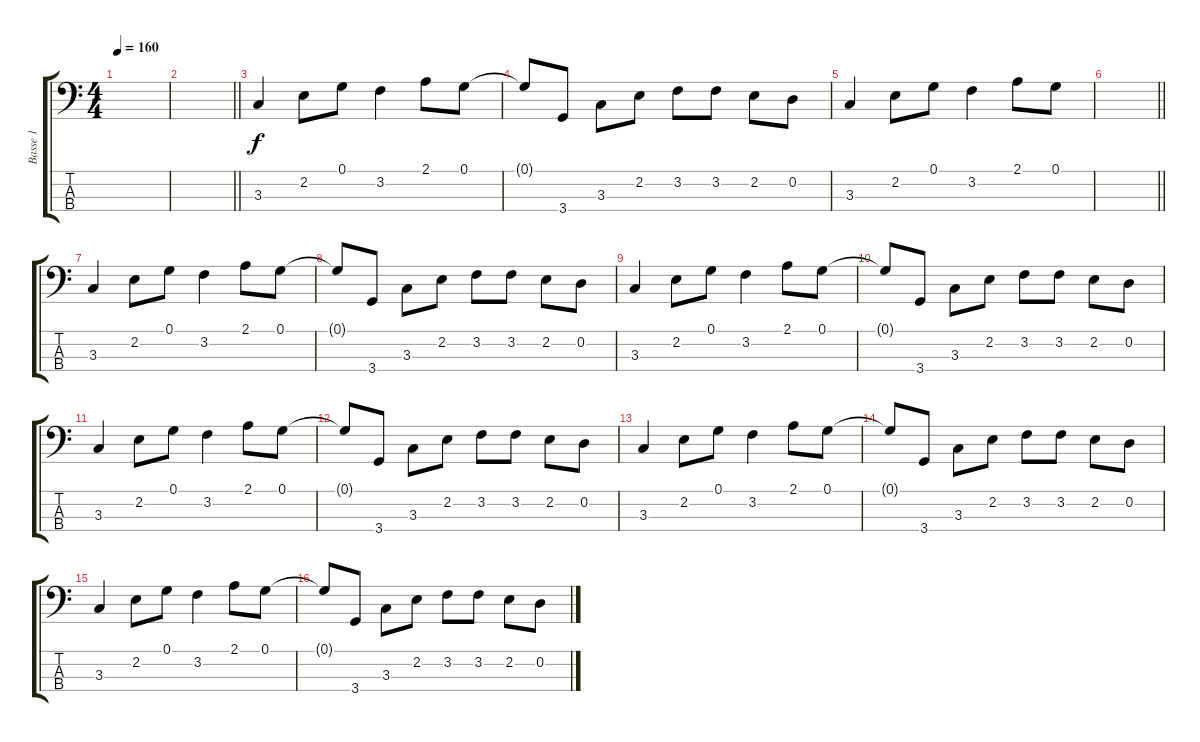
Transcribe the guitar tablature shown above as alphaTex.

\track ("Basse 1" "Basse 1") {mute instrument electricbassfinger}
\staff {score tabs}
\tuning (G2 D2 A1 E1) {hide}
\ts (4 4)
\tempo 160
\clef f4
\ks c
|
\barLineRight lightlight
|
3.3.4 2.2.8 0.1.8 3.2.4 2.1.8 0.1.8 |
0.1{t}.8 3.4.8 3.3.8 2.2.8 3.2.8 3.2.8 2.2.8 0.2.8 |
3.3.4 2.2.8 0.1.8 3.2.4 2.1.8 0.1.8 |
\barLineRight lightlight
|
3.3.4 2.2.8 0.1.8 3.2.4 2.1.8 0.1.8 |
0.1{t}.8 3.4.8 3.3.8 2.2.8 3.2.8 3.2.8 2.2.8 0.2.8 |
3.3.4 2.2.8 0.1.8 3.2.4 2.1.8 0.1.8 |
0.1{t}.8 3.4.8 3.3.8 2.2.8 3.2.8 3.2.8 2.2.8 0.2.8 |
3.3.4 2.2.8 0.1.8 3.2.4 2.1.8 0.1.8 |
0.1{t}.8 3.4.8 3.3.8 2.2.8 3.2.8 3.2.8 2.2.8 0.2.8 |
3.3.4 2.2.8 0.1.8 3.2.4 2.1.8 0.1.8 |
0.1{t}.8 3.4.8 3.3.8 2.2.8 3.2.8 3.2.8 2.2.8 0.2.8 |
3.3.4 2.2.8 0.1.8 3.2.4 2.1.8 0.1.8 |
0.1{t}.8 3.4.8 3.3.8 2.2.8 3.2.8 3.2.8 2.2.8 0.2.8
